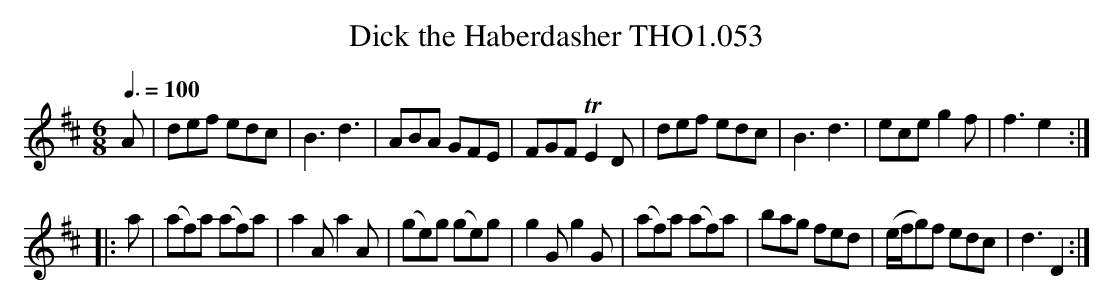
X:1
T:Dick the Haberdasher THO1.053
M:6/8
L:1/8
Q:3/8=100
K:D
A|def edc|B3d3|ABA GFE|FGF TE2 D|def edc|B3d3|ece g2 f|f3e2:|
|:a|(af)a (af)a|a2 A a2 A|(ge)g (ge)g|g2 G g2 G|\
(af)a (af)a|bag fed|(e/f/g)f edc|d3D2:|
